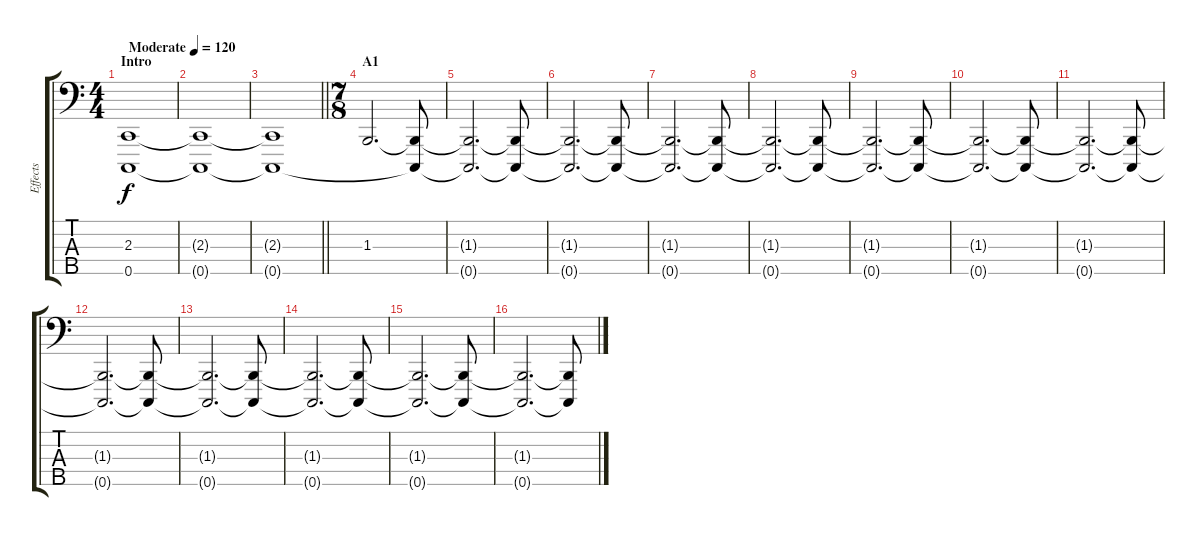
\track ("Effects" "Effects") {instrument lead2sawtooth}
\staff {score tabs}
\tuning (Ab2 Eb2 Bb1 F1 C1) {hide}
\ts (4 4)
\section ("" "Intro")
\tempo (120 "Moderate")
\clef f4
\ks c
(2.3 0.5).1{dy f instrument lead2sawtooth} |
(2.3{t} 0.5{t}).1 |
\barLineRight lightlight
(2.3{t} 0.5{t}).1 |
\ts (7 8)
\section ("" "A1")
1.3.2{d volume 13} (1.3{t} 0.5{t}).8 |
(1.3{t} 0.5{t}).2{d} (1.3{t} 0.5{t}).8 |
(1.3{t} 0.5{t}).2{d} (1.3{t} 0.5{t}).8 |
(1.3{t} 0.5{t}).2{d} (1.3{t} 0.5{t}).8 |
(1.3{t} 0.5{t}).2{d} (1.3{t} 0.5{t}).8 |
(1.3{t} 0.5{t}).2{d} (1.3{t} 0.5{t}).8 |
(1.3{t} 0.5{t}).2{d} (1.3{t} 0.5{t}).8 |
(1.3{t} 0.5{t}).2{d} (1.3{t} 0.5{t}).8 |
(1.3{t} 0.5{t}).2{d} (1.3{t} 0.5{t}).8 |
(1.3{t} 0.5{t}).2{d} (1.3{t} 0.5{t}).8 |
(1.3{t} 0.5{t}).2{d} (1.3{t} 0.5{t}).8 |
(1.3{t} 0.5{t}).2{d} (1.3{t} 0.5{t}).8 |
(1.3{t} 0.5{t}).2{d} (1.3{t} 0.5{t}).8
